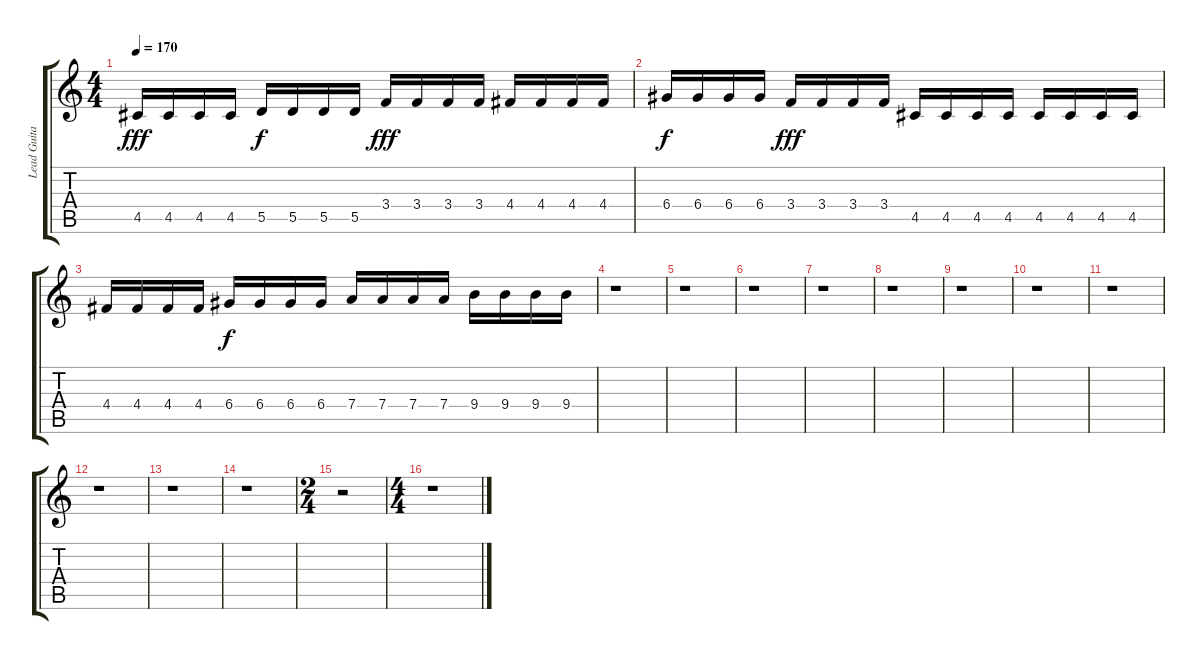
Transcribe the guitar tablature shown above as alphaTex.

\track ("Lead Guitar II" "Lead Guita") {instrument overdrivenguitar}
\staff {score tabs}
\tuning (E4 B3 G3 D3 A2 E2) {hide}
\ts (4 4)
\tempo 170
\clef g2
\ks c
4.5.16{dy fff instrument overdrivenguitar} 4.5.16 4.5.16 4.5.16 5.5.16{dy f} 5.5.16 5.5.16 5.5.16 3.4.16{dy fff} 3.4.16 3.4.16 3.4.16 4.4.16 4.4.16 4.4.16 4.4.16 |
6.4.16{dy f} 6.4.16 6.4.16 6.4.16 3.4.16{dy fff} 3.4.16 3.4.16 3.4.16 4.5.16 4.5.16 4.5.16 4.5.16 4.5.16 4.5.16 4.5.16 4.5.16 |
4.4.16 4.4.16 4.4.16 4.4.16 6.4.16{dy f} 6.4.16 6.4.16 6.4.16 7.4.16 7.4.16 7.4.16 7.4.16 9.4.16 9.4.16 9.4.16 9.4.16 |
r.1 |
r.1 |
r.1 |
r.1 |
r.1 |
r.1 |
r.1 |
r.1 |
r.1 |
r.1 |
r.1 |
\ts (2 4)
r.2 |
\ts (4 4)
r.1
